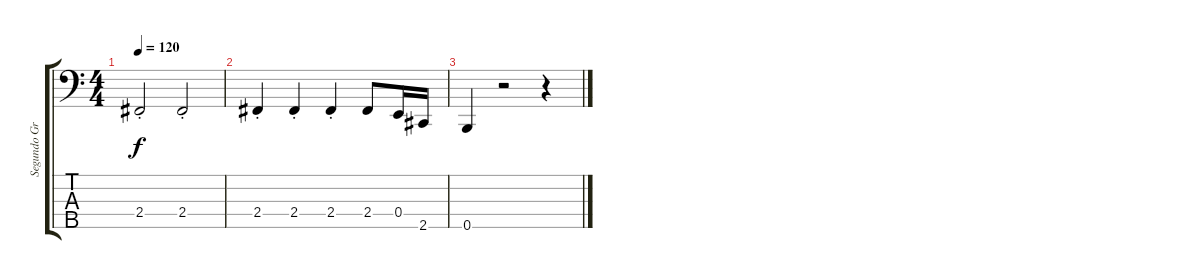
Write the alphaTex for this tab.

\track ("Segundo Grandío - Bajo" "Segundo Gr") {instrument electricbassfinger}
\staff {score tabs}
\tuning (G2 D2 A1 E1 B0) {hide}
\ts (4 4)
\tempo 120
\clef f4
\ks c
2.4{st}.2{dy f} 2.4{st}.2 |
2.4{st}.4 2.4{st}.4 2.4{st}.4 2.4.8 0.4.16 2.5.16 |
0.5.4 r.2 r.4
